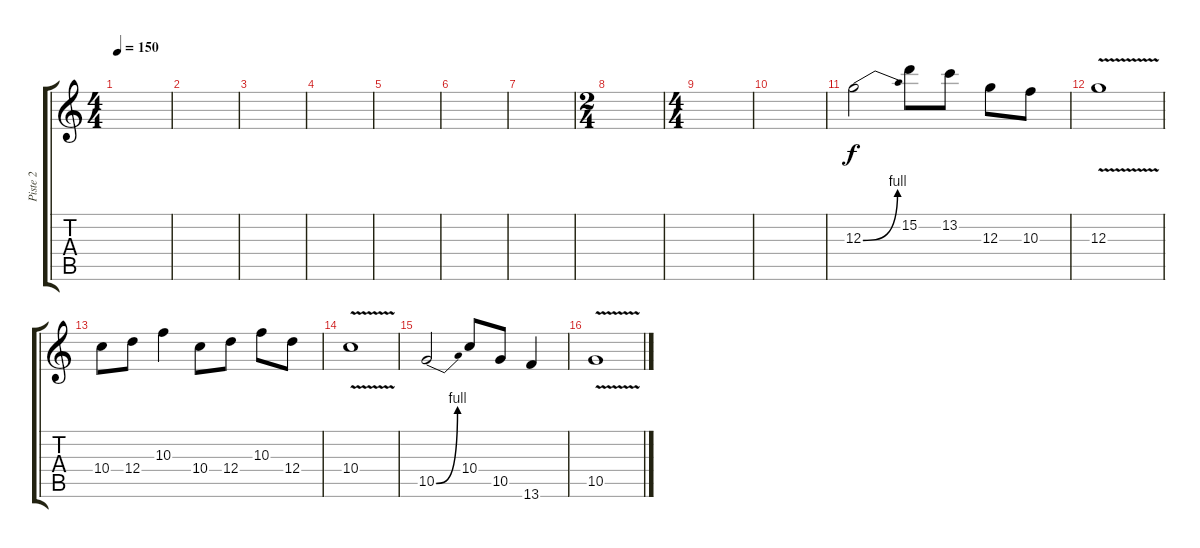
\track ("Piste 2" "Piste 2") {instrument distortionguitar}
\staff {score tabs}
\tuning (E4 B3 G3 D3 A2 E2) {hide}
\ts (4 4)
\tempo 150
\clef g2
\ks c
|
|
|
|
|
|
|
\ts (2 4)
|
\ts (4 4)
|
|
12.3{be (bend 0 0 60 4)}.2{volume 9 balance 5} 15.2.8 13.2.8 12.3.8 10.3.8 |
12.3{v}.1 |
10.4.8 12.4.8 10.3.4 10.4.8 12.4.8 10.3.8 12.4.8 |
10.4{v}.1 |
10.5{be (bend 0 0 60 4)}.2 10.4.8 10.5.8 13.6.4 |
10.5{v}.1
